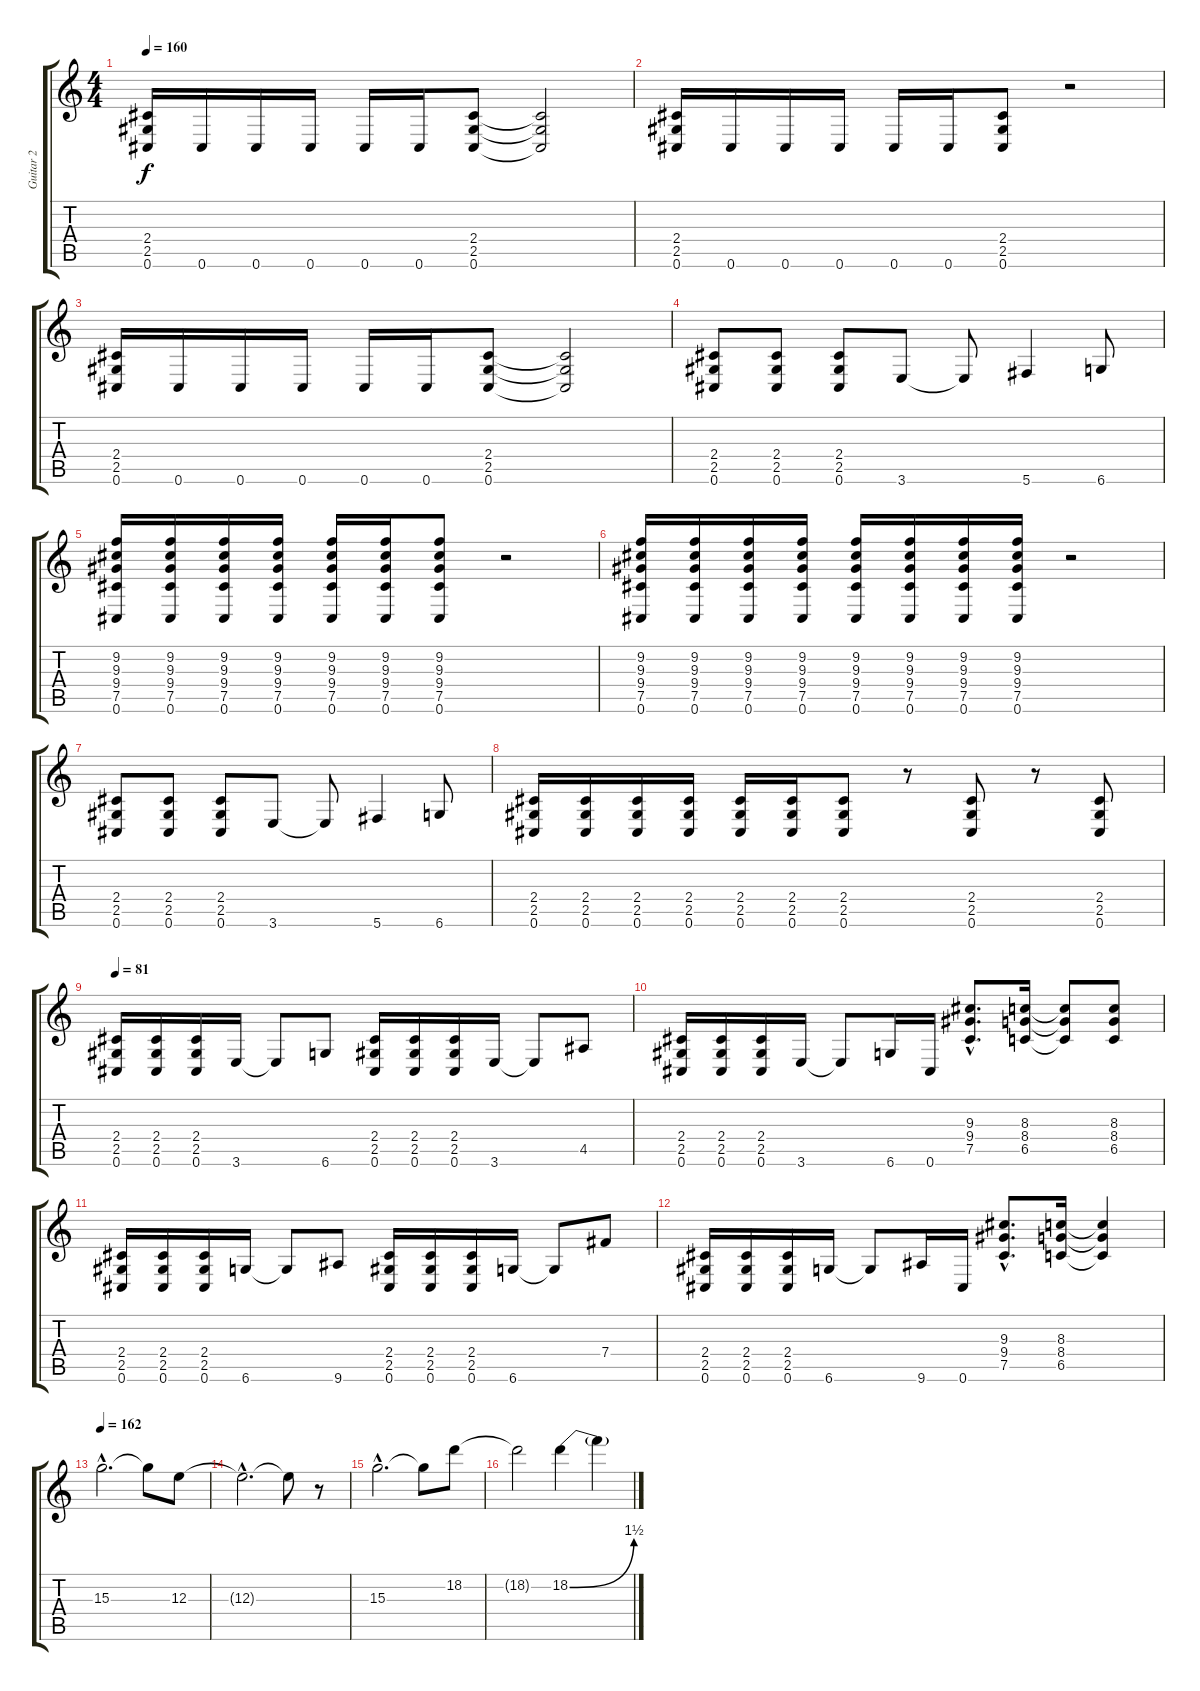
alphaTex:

\track ("Guitar 2" "Guitar 2") {instrument distortionguitar}
\staff {score tabs}
\tuning (Db4 Ab3 E3 B2 Gb2 Db2) {hide}
\ts (4 4)
\tempo 160
\clef g2
\ks c
(2.4 2.5 0.6).16{dy f instrument distortionguitar} 0.6.16 0.6.16 0.6.16 0.6.16 0.6.16 (2.4 2.5 0.6).8 (2.4{t} 2.5{t} 0.6{t}).2 |
(2.4 2.5 0.6).16 0.6.16 0.6.16 0.6.16 0.6.16 0.6.16 (2.4 2.5 0.6).8 r.2 |
(2.4 2.5 0.6).16 0.6.16 0.6.16 0.6.16 0.6.16 0.6.16 (2.4 2.5 0.6).8 (2.4{t} 2.5{t} 0.6{t}).2 |
(2.4 2.5 0.6).8 (2.4 2.5 0.6).8 (2.4 2.5 0.6).8 3.6.8 3.6{t}.8 5.6.4 6.6.8 |
(9.2 9.3 9.4 7.5 0.6).16 (9.2 9.3 9.4 7.5 0.6).16 (9.2 9.3 9.4 7.5 0.6).16 (9.2 9.3 9.4 7.5 0.6).16 (9.2 9.3 9.4 7.5 0.6).16 (9.2 9.3 9.4 7.5 0.6).16 (9.2 9.3 9.4 7.5 0.6).8 r.2 |
(9.2 9.3 9.4 7.5 0.6).16 (9.2 9.3 9.4 7.5 0.6).16 (9.2 9.3 9.4 7.5 0.6).16 (9.2 9.3 9.4 7.5 0.6).16 (9.2 9.3 9.4 7.5 0.6).16 (9.2 9.3 9.4 7.5 0.6).16 (9.2 9.3 9.4 7.5 0.6).16 (9.2 9.3 9.4 7.5 0.6).16 r.2 |
(2.4 2.5 0.6).8 (2.4 2.5 0.6).8 (2.4 2.5 0.6).8 3.6.8 3.6{t}.8 5.6.4 6.6.8 |
(2.4 2.5 0.6).16 (2.4 2.5 0.6).16 (2.4 2.5 0.6).16 (2.4 2.5 0.6).16 (2.4 2.5 0.6).16 (2.4 2.5 0.6).16 (2.4 2.5 0.6).8 r.8 (2.4 2.5 0.6).8 r.8 (2.4 2.5 0.6).8 |
\tempo 81
(2.4 2.5 0.6).16 (2.4 2.5 0.6).16 (2.4 2.5 0.6).16 3.6.16 3.6{t}.8 6.6.8 (2.4 2.5 0.6).16 (2.4 2.5 0.6).16 (2.4 2.5 0.6).16 3.6.16 3.6{t}.8 4.5.8 |
(2.4 2.5 0.6).16 (2.4 2.5 0.6).16 (2.4 2.5 0.6).16 3.6.16 3.6{t}.8 6.6.16 0.6.16 (9.3{hac} 9.4{hac} 7.5{hac}).8{d} (8.3 8.4 6.5).16 (8.3{t} 8.4{t} 6.5{t}).8 (8.3 8.4 6.5).8 |
(2.4 2.5 0.6).16 (2.4 2.5 0.6).16 (2.4 2.5 0.6).16 6.6.16 6.6{t}.8 9.6.8 (2.4 2.5 0.6).16 (2.4 2.5 0.6).16 (2.4 2.5 0.6).16 6.6.16 6.6{t}.8 7.4.8 |
(2.4 2.5 0.6).16 (2.4 2.5 0.6).16 (2.4 2.5 0.6).16 6.6.16 6.6{t}.8 9.6.16 0.6.16 (9.3{hac} 9.4{hac} 7.5{hac}).8{d} (8.3 8.4 6.5).16 (8.3{t} 8.4{t} 6.5{t}).4 |
\tempo 162
15.3{hac}.2{d} 15.3{t}.8 12.3.8 |
12.3{hac t}.2{d} 12.3{t}.8 r.8 |
15.3{hac}.2{d} 15.3{t}.8 18.2.8 |
18.2{t}.2 18.2{be (bend 0 0 60 6)}.4 18.2{t}.4
